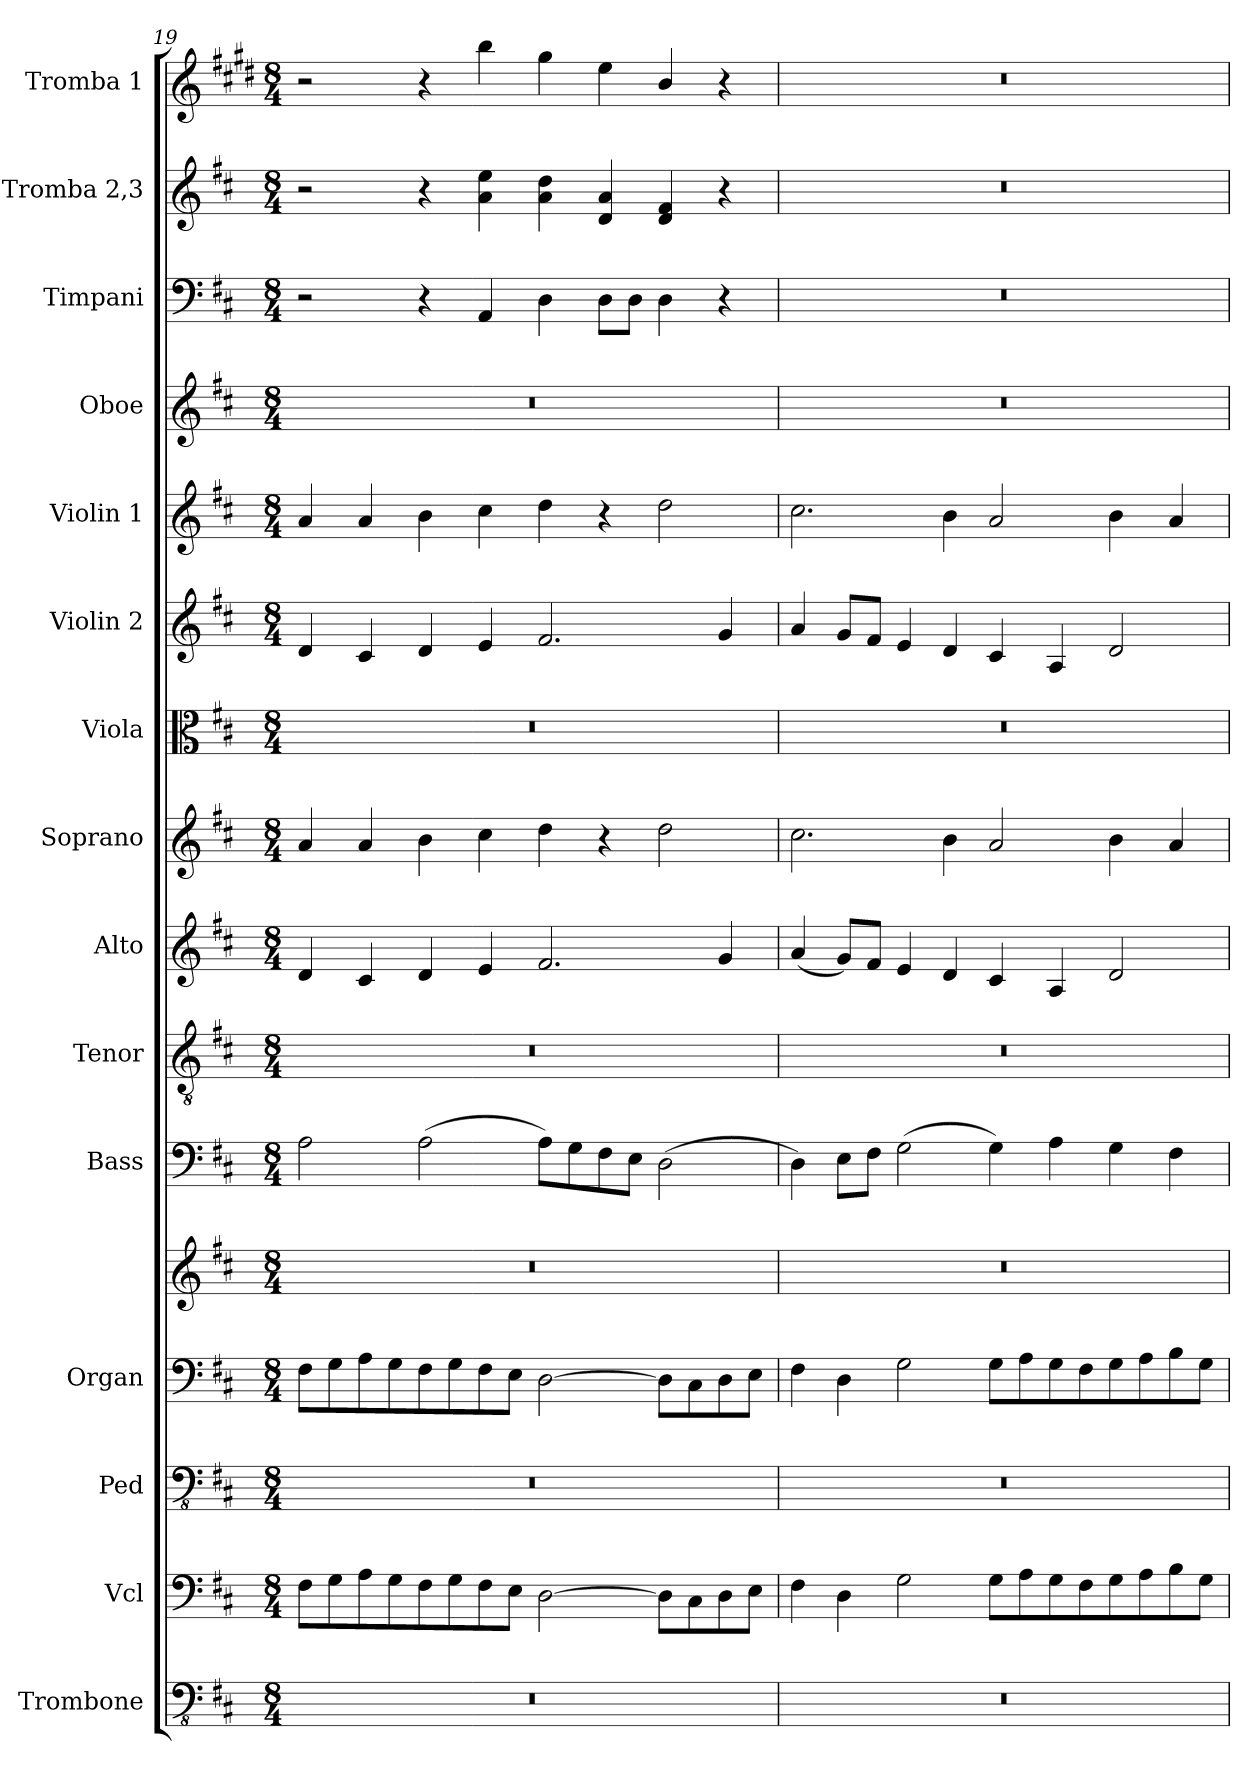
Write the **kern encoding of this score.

**kern	**kern	**kern	**kern	**kern	**kern	**kern	**kern	**kern	**kern	**kern	**kern	**kern	**kern	**kern	**kern
*part15	*part14	*part13	*part12	*part12	*part11	*part10	*part9	*part8	*part7	*part6	*part5	*part4	*part3	*part2	*part1
*staff16	*staff15	*staff14	*staff13	*staff12	*staff11	*staff10	*staff9	*staff8	*staff7	*staff6	*staff5	*staff4	*staff3	*staff2	*staff1
*I"Trombone	*I"Vcl	*I"Ped	*I"Organ	*	*I"Bass	*I"Tenor	*I"Alto	*I"Soprano	*I"Viola	*I"Violin 2	*I"Violin 1	*I"Oboe	*I"Timpani	*I"Tromba 2,3	*I"Tromba 1
*I'Trb	*	*	*	*	*	*	*	*I'S	*	*	*	*I'Ob	*I'Timp	*	*
*clefFv4	*clefF4	*clefFv4	*clefF4	*clefG2	*clefF4	*clefGv2	*clefG2	*clefG2	*clefC3	*clefG2	*clefG2	*clefG2	*clefF4	*clefG2	*clefG2
*	*	*	*	*	*	*	*	*	*	*	*	*	*	*	*ITrd1c2
*k[f#c#]	*k[f#c#]	*k[f#c#]	*k[f#c#]	*k[f#c#]	*k[f#c#]	*k[f#c#]	*k[f#c#]	*k[f#c#]	*k[f#c#]	*k[f#c#]	*k[f#c#]	*k[f#c#]	*k[f#c#]	*k[f#c#]	*k[f#c#]
*M8/4	*M8/4	*M8/4	*M8/4	*M8/4	*M8/4	*M8/4	*M8/4	*M8/4	*M8/4	*M8/4	*M8/4	*M8/4	*M8/4	*M8/4	*M8/4
=19	=19	=19	=19	=19	=19	=19	=19	=19	=19	=19	=19	=19	=19	=19	=19
0r	8F#\L	0r	8F#\L	0r	2A\	0r	4d/	4a/	0r	4d/	4a/	0r	2r	2r	2r
.	8G\	.	8G\	.	.	.	.	.	.	.	.	.	.	.	.
.	8A\	.	8A\	.	.	.	4c#/	4a/	.	4c#/	4a/	.	.	.	.
.	8G\	.	8G\	.	.	.	.	.	.	.	.	.	.	.	.
.	8F#\	.	8F#\	.	(2A\	.	4d/	4b\	.	4d/	4b\	.	4r	4r	4r
.	8G\	.	8G\	.	.	.	.	.	.	.	.	.	.	.	.
.	8F#\	.	8F#\	.	.	.	4e/	4cc#\	.	4e/	4cc#\	.	4AA/	4a\ 4ee\	4aa\
.	8E\J	.	8E\J	.	.	.	.	.	.	.	.	.	.	.	.
.	[2D\	.	[2D\	.	8A\L)	.	2.f#/	4dd\	.	2.f#/	4dd\	.	4D\	4a\ 4dd\	4ff#\
.	.	.	.	.	8G\	.	.	.	.	.	.	.	.	.	.
.	.	.	.	.	8F#\	.	.	4r	.	.	4r	.	8D\L	4d/ 4a/	4dd\
.	.	.	.	.	8E\J	.	.	.	.	.	.	.	8D\J	.	.
.	8D\L]	.	8D\L]	.	(2D\	.	.	2dd\	.	.	2dd\	.	4D\	4d/ 4f#/	4a/
.	8C#\	.	8C#\	.	.	.	.	.	.	.	.	.	.	.	.
.	8D\	.	8D\	.	.	.	4g/	.	.	4g/	.	.	4r	4r	4r
.	8E\J	.	8E\J	.	.	.	.	.	.	.	.	.	.	.	.
=20	=20	=20	=20	=20	=20	=20	=20	=20	=20	=20	=20	=20	=20	=20	=20
0r	4F#\	0r	4F#\	0r	4D\)	0r	(4a/	2.cc#\	0r	4a/	2.cc#\	0r	0r	0r	0r
.	4D\	.	4D\	.	8E\L	.	8g/L)	.	.	8g/L	.	.	.	.	.
.	.	.	.	.	8F#\J	.	8f#/J	.	.	8f#/J	.	.	.	.	.
.	2G\	.	2G\	.	(2G\	.	4e/	.	.	4e/	.	.	.	.	.
.	.	.	.	.	.	.	4d/	4b\	.	4d/	4b\	.	.	.	.
.	8G\L	.	8G\L	.	4G\)	.	4c#/	2a/	.	4c#/	2a/	.	.	.	.
.	8A\	.	8A\	.	.	.	.	.	.	.	.	.	.	.	.
.	8G\	.	8G\	.	4A\	.	4A/	.	.	4A/	.	.	.	.	.
.	8F#\	.	8F#\	.	.	.	.	.	.	.	.	.	.	.	.
.	8G\	.	8G\	.	4G\	.	2d/	4b\	.	2d/	4b\	.	.	.	.
.	8A\	.	8A\	.	.	.	.	.	.	.	.	.	.	.	.
.	8B\	.	8B\	.	4F#\	.	.	4a/	.	.	4a/	.	.	.	.
.	8G\J	.	8G\J	.	.	.	.	.	.	.	.	.	.	.	.
=	=	=	=	=	=	=	=	=	=	=	=	=	=	=	=
*-	*-	*-	*-	*-	*-	*-	*-	*-	*-	*-	*-	*-	*-	*-	*-
